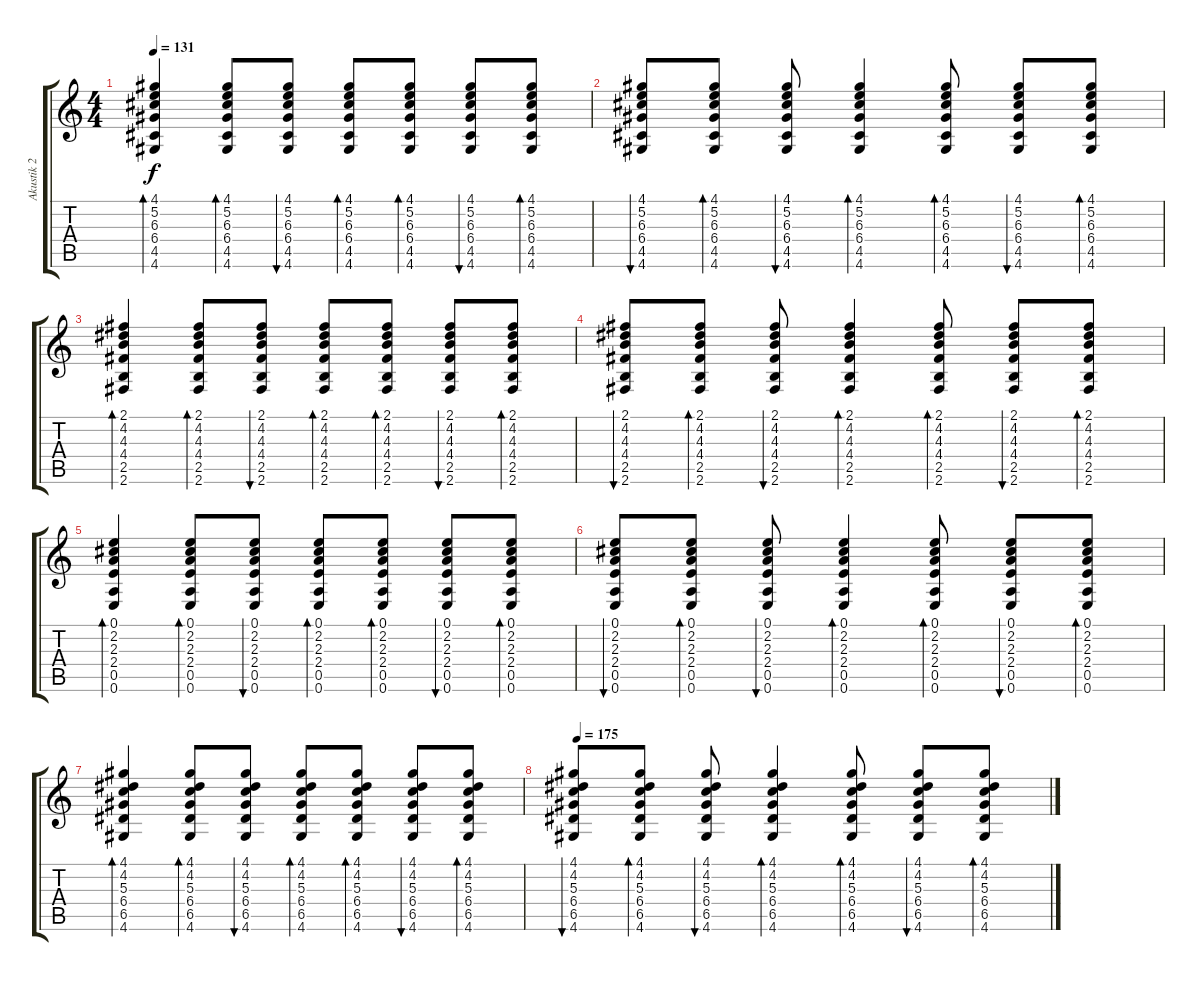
\track ("Akustik 2" "Akustik 2") {instrument acousticguitarsteel}
\staff {score tabs}
\tuning (E4 B3 G3 D3 A2 E2) {hide}
\ts (4 4)
\tempo 131
\clef g2
\ks c
(4.1 5.2 6.3 6.4 4.5 4.6).4{bd 60 dy f} (4.1 5.2 6.3 6.4 4.5 4.6).8{bd 60} (4.1 5.2 6.3 6.4 4.5 4.6).8{bu 60} (4.1 5.2 6.3 6.4 4.5 4.6).8{bd 60} (4.1 5.2 6.3 6.4 4.5 4.6).8{bd 60} (4.1 5.2 6.3 6.4 4.5 4.6).8{bu 60} (4.1 5.2 6.3 6.4 4.5 4.6).8{bd 60} |
(4.1 5.2 6.3 6.4 4.5 4.6).8{bu 60} (4.1 5.2 6.3 6.4 4.5 4.6).8{bd 60} (4.1 5.2 6.3 6.4 4.5 4.6).8{bu 60} (4.1 5.2 6.3 6.4 4.5 4.6).4{bd 60} (4.1 5.2 6.3 6.4 4.5 4.6).8{bd 60} (4.1 5.2 6.3 6.4 4.5 4.6).8{bu 60} (4.1 5.2 6.3 6.4 4.5 4.6).8{bd 60} |
(2.1 4.2 4.3 4.4 2.5 2.6).4{bd 60} (2.1 4.2 4.3 4.4 2.5 2.6).8{bd 60} (2.1 4.2 4.3 4.4 2.5 2.6).8{bu 60} (2.1 4.2 4.3 4.4 2.5 2.6).8{bd 60} (2.1 4.2 4.3 4.4 2.5 2.6).8{bd 60} (2.1 4.2 4.3 4.4 2.5 2.6).8{bu 60} (2.1 4.2 4.3 4.4 2.5 2.6).8{bd 60} |
(2.1 4.2 4.3 4.4 2.5 2.6).8{bu 60} (2.1 4.2 4.3 4.4 2.5 2.6).8{bd 60} (2.1 4.2 4.3 4.4 2.5 2.6).8{bu 60} (2.1 4.2 4.3 4.4 2.5 2.6).4{bd 60} (2.1 4.2 4.3 4.4 2.5 2.6).8{bd 60} (2.1 4.2 4.3 4.4 2.5 2.6).8{bu 60} (2.1 4.2 4.3 4.4 2.5 2.6).8{bd 60} |
(0.1 2.2 2.3 2.4 0.5 0.6).4{bd 60} (0.1 2.2 2.3 2.4 0.5 0.6).8{bd 60} (0.1 2.2 2.3 2.4 0.5 0.6).8{bu 60} (0.1 2.2 2.3 2.4 0.5 0.6).8{bd 60} (0.1 2.2 2.3 2.4 0.5 0.6).8{bd 60} (0.1 2.2 2.3 2.4 0.5 0.6).8{bu 60} (0.1 2.2 2.3 2.4 0.5 0.6).8{bd 60} |
(0.1 2.2 2.3 2.4 0.5 0.6).8{bu 60} (0.1 2.2 2.3 2.4 0.5 0.6).8{bd 60} (0.1 2.2 2.3 2.4 0.5 0.6).8{bu 60} (0.1 2.2 2.3 2.4 0.5 0.6).4{bd 60} (0.1 2.2 2.3 2.4 0.5 0.6).8{bd 60} (0.1 2.2 2.3 2.4 0.5 0.6).8{bu 60} (0.1 2.2 2.3 2.4 0.5 0.6).8{bd 60} |
(4.1 4.2 5.3 6.4 6.5 4.6).4{bd 60} (4.1 4.2 5.3 6.4 6.5 4.6).8{bd 60} (4.1 4.2 5.3 6.4 6.5 4.6).8{bu 60} (4.1 4.2 5.3 6.4 6.5 4.6).8{bd 60} (4.1 4.2 5.3 6.4 6.5 4.6).8{bd 60} (4.1 4.2 5.3 6.4 6.5 4.6).8{bu 60} (4.1 4.2 5.3 6.4 6.5 4.6).8{bd 60} |
\tempo 175
(4.1 4.2 5.3 6.4 6.5 4.6).8{bu 60} (4.1 4.2 5.3 6.4 6.5 4.6).8{bd 60} (4.1 4.2 5.3 6.4 6.5 4.6).8{bu 60} (4.1 4.2 5.3 6.4 6.5 4.6).4{bd 60} (4.1 4.2 5.3 6.4 6.5 4.6).8{bd 60} (4.1 4.2 5.3 6.4 6.5 4.6).8{bu 60} (4.1 4.2 5.3 6.4 6.5 4.6).8{bd 60}
